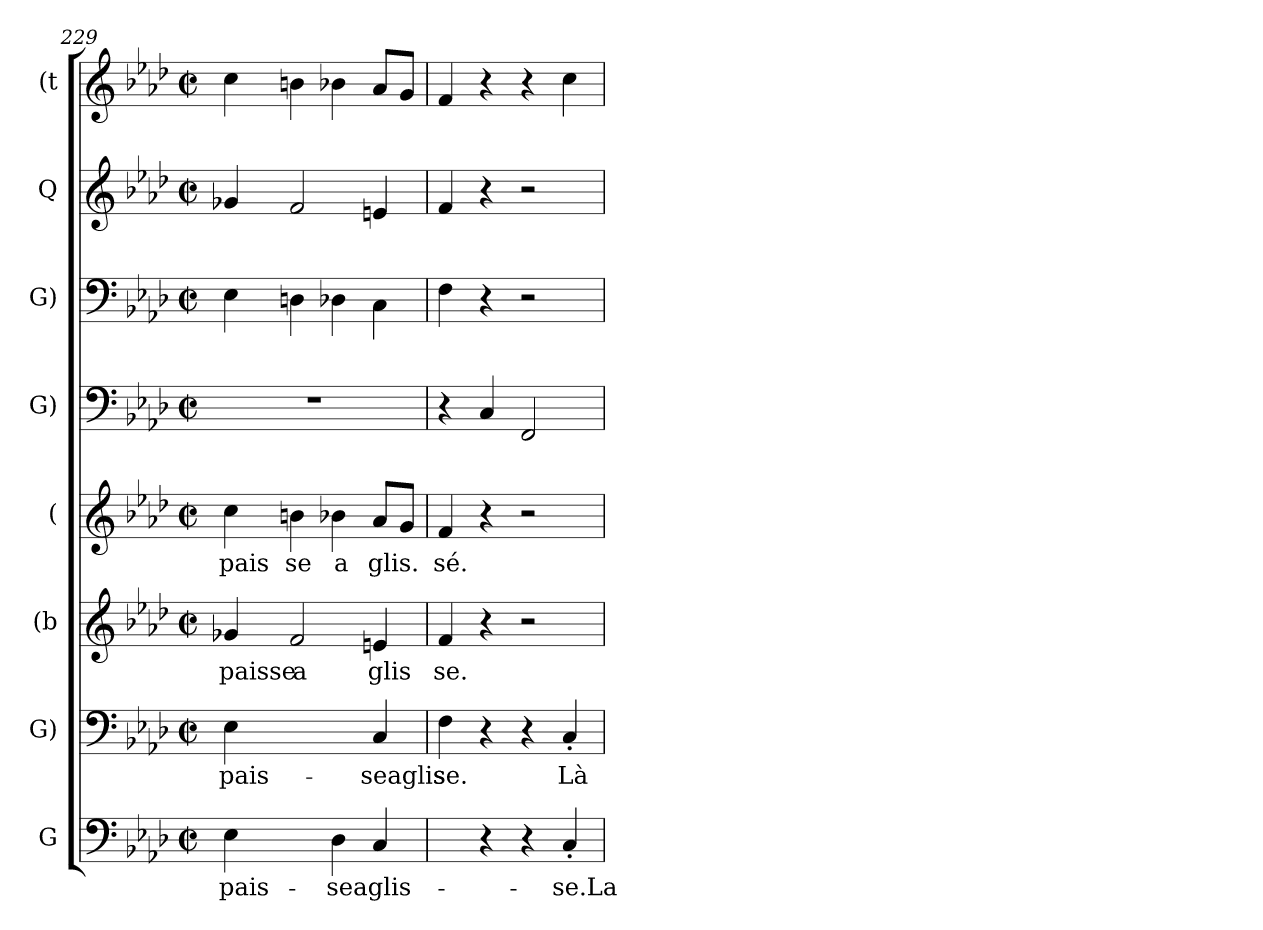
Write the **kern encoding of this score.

**kern	**text	**kern	**text	**kern	**text	**kern	**text	**kern	**kern	**kern	**kern
*part8	*part8	*part7	*part7	*part6	*part6	*part5	*part5	*part4	*part3	*part2	*part1
*staff8	*staff8	*staff7	*staff7	*staff6	*staff6	*staff5	*staff5	*staff4	*staff3	*staff2	*staff1
*I"G	*	*I"G)	*	*I"(b	*	*I"(	*	*I"G)	*I"G)	*I"Q	*I"(t
!!LO:LB:g=z
*clefF4	*	*clefF4	*	*clefG2	*	*clefG2	*	*clefF4	*clefF4	*clefG2	*clefG2
*k[b-e-a-d-]	*	*k[b-e-a-d-]	*	*k[b-e-a-d-]	*	*k[b-e-a-d-]	*	*k[b-e-a-d-]	*k[b-e-a-d-]	*k[b-e-a-d-]	*k[b-e-a-d-]
*M2/2	*	*M2/2	*	*M2/2	*	*M2/2	*	*M2/2	*M2/2	*M2/2	*M2/2
*met(c|)	*	*met(c|)	*	*met(c|)	*	*met(c|)	*	*met(c|)	*met(c|)	*met(c|)	*met(c|)
=229	=229	=229	=229	=229	=229	=229	=229	=229	=229	=229	=229
4E-i\	pais-	4E-i\	pais-	4g-Xi/	paisse	4cci\	pais	1r	4E-i\	4g-Xi/	4cci\
4ryy	.	4ryy	.	2fi/	a	4bni\	se	.	4Dni\	2fi/	4bni\
4D-i\	sea	4ryy	.	.	.	4b-Xi\	a	.	4D-Xi\	.	4b-Xi\
4Ci/	glis-	4Ci/	seaglis	4eni/	glis	8a-i/L	glis.	.	4Ci\	4eni/	8a-i/L
.	.	.	.	.	.	8gi/J	.	.	.	.	8gi/J
=230	=230	=230	=230	=230	=230	=230	=230	=230	=230	=230	=230
4ryy	.	4Fi\	se.	4fi/	se.	4fi/	sé.	4r	4Fi\	4fi/	4fi/
4r	.	4r	.	4r	.	4r	.	4Ci/	4r	4r	4r
4r	.	4r	.	2r	.	2r	.	2FFi/	2r	2r	4r
4C'<i/	se.La-	4C'<i/	Là	.	.	.	.	.	.	.	4cci\
=	=	=	=	=	=	=	=	=	=	=	=
*-	*-	*-	*-	*-	*-	*-	*-	*-	*-	*-	*-
